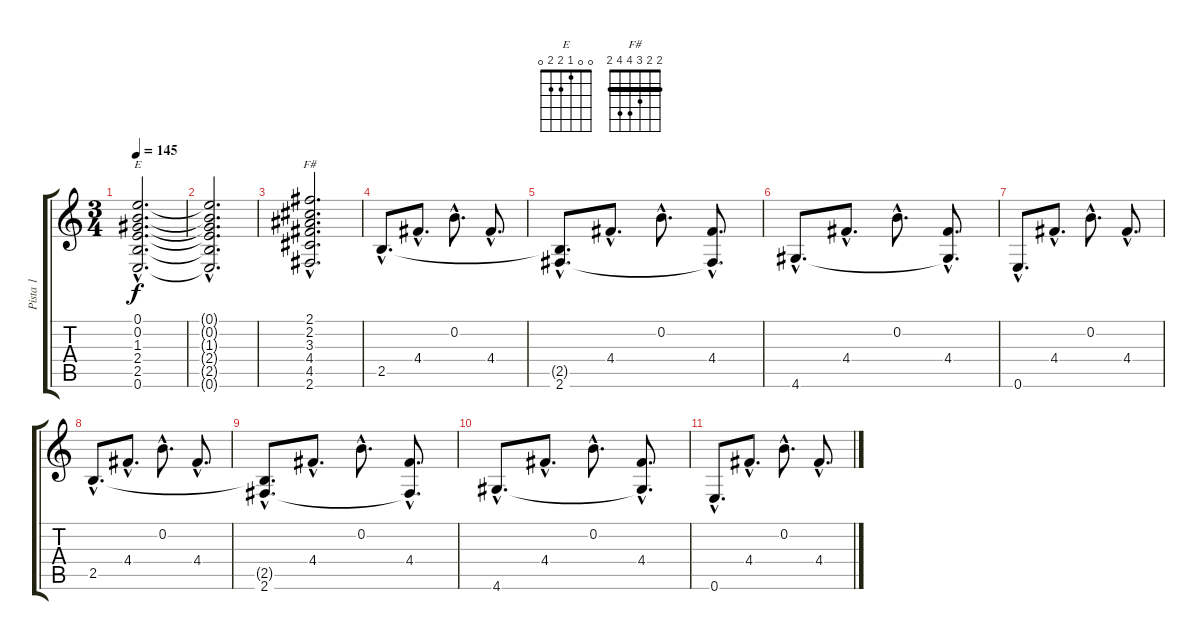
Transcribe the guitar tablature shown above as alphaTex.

\track ("Pista 1" "Pista 1") {instrument acousticguitarsteel}
\staff {score tabs}
\tuning (E4 B3 G3 D3 A2 E2) {hide}
\chord ("E" 0 0 1 2 2 0)
\chord ("F#" 2 2 3 4 4 2) {barre 2}
\ts (3 4)
\tempo 145
\clef g2
\ks c
(0.1{hac} 0.2{hac} 1.3{hac} 2.4{hac} 2.5{hac} 0.6{hac}).2{d ch "E" dy f} |
(0.1{hac t} 0.2{hac t} 1.3{hac t} 2.4{hac t} 2.5{hac t} 0.6{hac t}).2{d} |
(2.1{hac} 2.2{hac} 3.3{hac} 4.4{hac} 4.5{hac} 2.6{hac}).2{d ch "F#"} |
2.5{hac}.8{d volume 16 instrument acousticguitarsteel} 4.4{hac}.8{d} 0.2{hac}.8{d} 4.4{hac}.8{d} |
(2.5{hac t} 2.6{hac}).8{d} 4.4{hac}.8{d} 0.2{hac}.8{d} (4.4{hac} 2.6{hac t}).8{d} |
4.6{hac}.8{d} 4.4{hac}.8{d} 0.2{hac}.8{d} (4.4{hac} 4.6{hac t}).8{d} |
0.6{hac}.8{d} 4.4{hac}.8{d} 0.2{hac}.8{d} 4.4{hac}.8{d} |
2.5{hac}.8{d} 4.4{hac}.8{d} 0.2{hac}.8{d} 4.4{hac}.8{d} |
(2.5{hac t} 2.6{hac}).8{d} 4.4{hac}.8{d} 0.2{hac}.8{d} (4.4{hac} 2.6{hac t}).8{d} |
4.6{hac}.8{d} 4.4{hac}.8{d} 0.2{hac}.8{d} (4.4{hac} 4.6{hac t}).8{d} |
0.6{hac}.8{d} 4.4{hac}.8{d} 0.2{hac}.8{d} 4.4{hac}.8{d}
